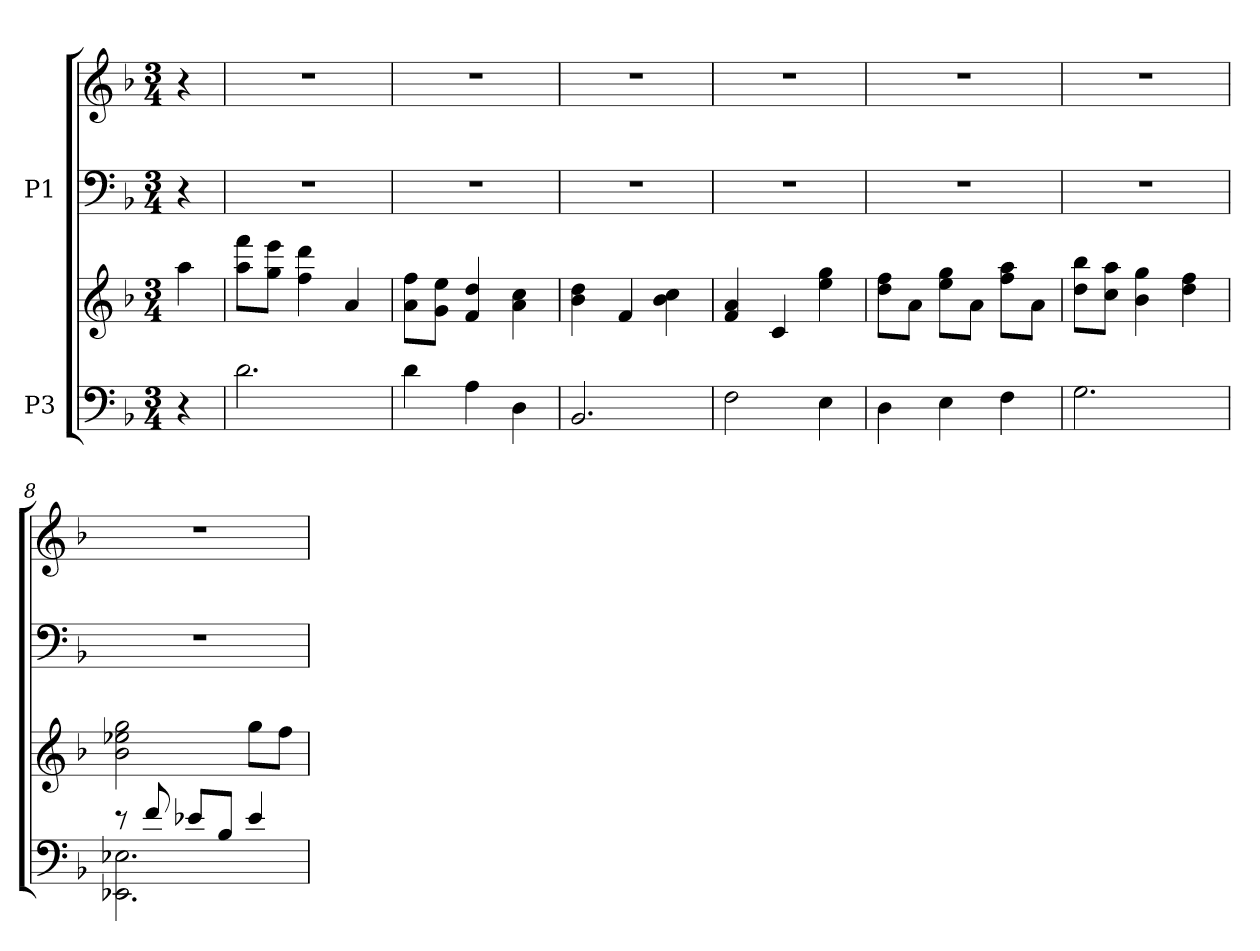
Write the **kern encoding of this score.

**kern	**kern	**kern	**kern
*part2	*part2	*part1	*part1
*staff4	*staff3	*staff2	*staff1
*I"P3	*	*I"P1	*
!!LO:PB:g=z
*clefF4	*clefG2	*clefF4	*clefG2
*k[b-]	*k[b-]	*k[b-]	*k[b-]
*F:	*F:	*F:	*F:
*M3/4	*M3/4	*M3/4	*M3/4
*MM90	*MM90	*MM90	*MM90
=1	=1	=1	=1
4r	4aai\	4r	4r
=2	=2	=2	=2
!	!	!LO:N:vis=1	!LO:N:vis=1
2.di\	8aai\ 8fffiL	2.r	2.r
.	8ggi\ 8eeeiJ	.	.
.	4ffi\ 4dddi	.	.
.	4ai/	.	.
=3	=3	=3	=3
!	!	!LO:N:vis=1	!LO:N:vis=1
4di\	8ai\ 8ffiL	2.r	2.r
.	8gi\ 8eeiJ	.	.
4Ai\	4fi/ 4ddi	.	.
4Di\	4ai\ 4cci	.	.
=4	=4	=4	=4
!	!	!LO:N:vis=1	!LO:N:vis=1
2.BB-i/	4b-i\ 4ddi	2.r	2.r
.	4fi/	.	.
.	4b-i\ 4cci	.	.
=5	=5	=5	=5
!	!	!LO:N:vis=1	!LO:N:vis=1
2Fi\	4fi/ 4ai	2.r	2.r
.	4ci/	.	.
4Ei\	4eei\ 4ggi	.	.
=6	=6	=6	=6
!	!	!LO:N:vis=1	!LO:N:vis=1
4Di\	8ddi\ 8ffiL	2.r	2.r
.	8ai\J	.	.
4Ei\	8eei\ 8ggiL	.	.
.	8ai\J	.	.
4Fi\	8ffi\ 8aaiL	.	.
.	8ai\J	.	.
=7	=7	=7	=7
!	!	!LO:N:vis=1	!LO:N:vis=1
2.Gi\	8ddi\ 8bb-iL	2.r	2.r
.	8cci\ 8aaiJ	.	.
.	4b-i\ 4ggi	.	.
.	4ddi\ 4ffi	.	.
!!LO:LB:g=z
=8	=8	=8	=8
*^	*	*	*
!	!	!	!LO:N:vis=1	!LO:N:vis=1
8r	2.EE-Xi\ 2.E-Xi	2b-i\ 2ee-Xi 2ggi	2.r	2.r
8fi/	.	.	.	.
8e-Xi/L	.	.	.	.
8B-i/J	.	.	.	.
4e-i/	.	8ggi\L	.	.
.	.	8ffi\J	.	.
*v	*v	*	*	*
=	=	=	=
*-	*-	*-	*-
